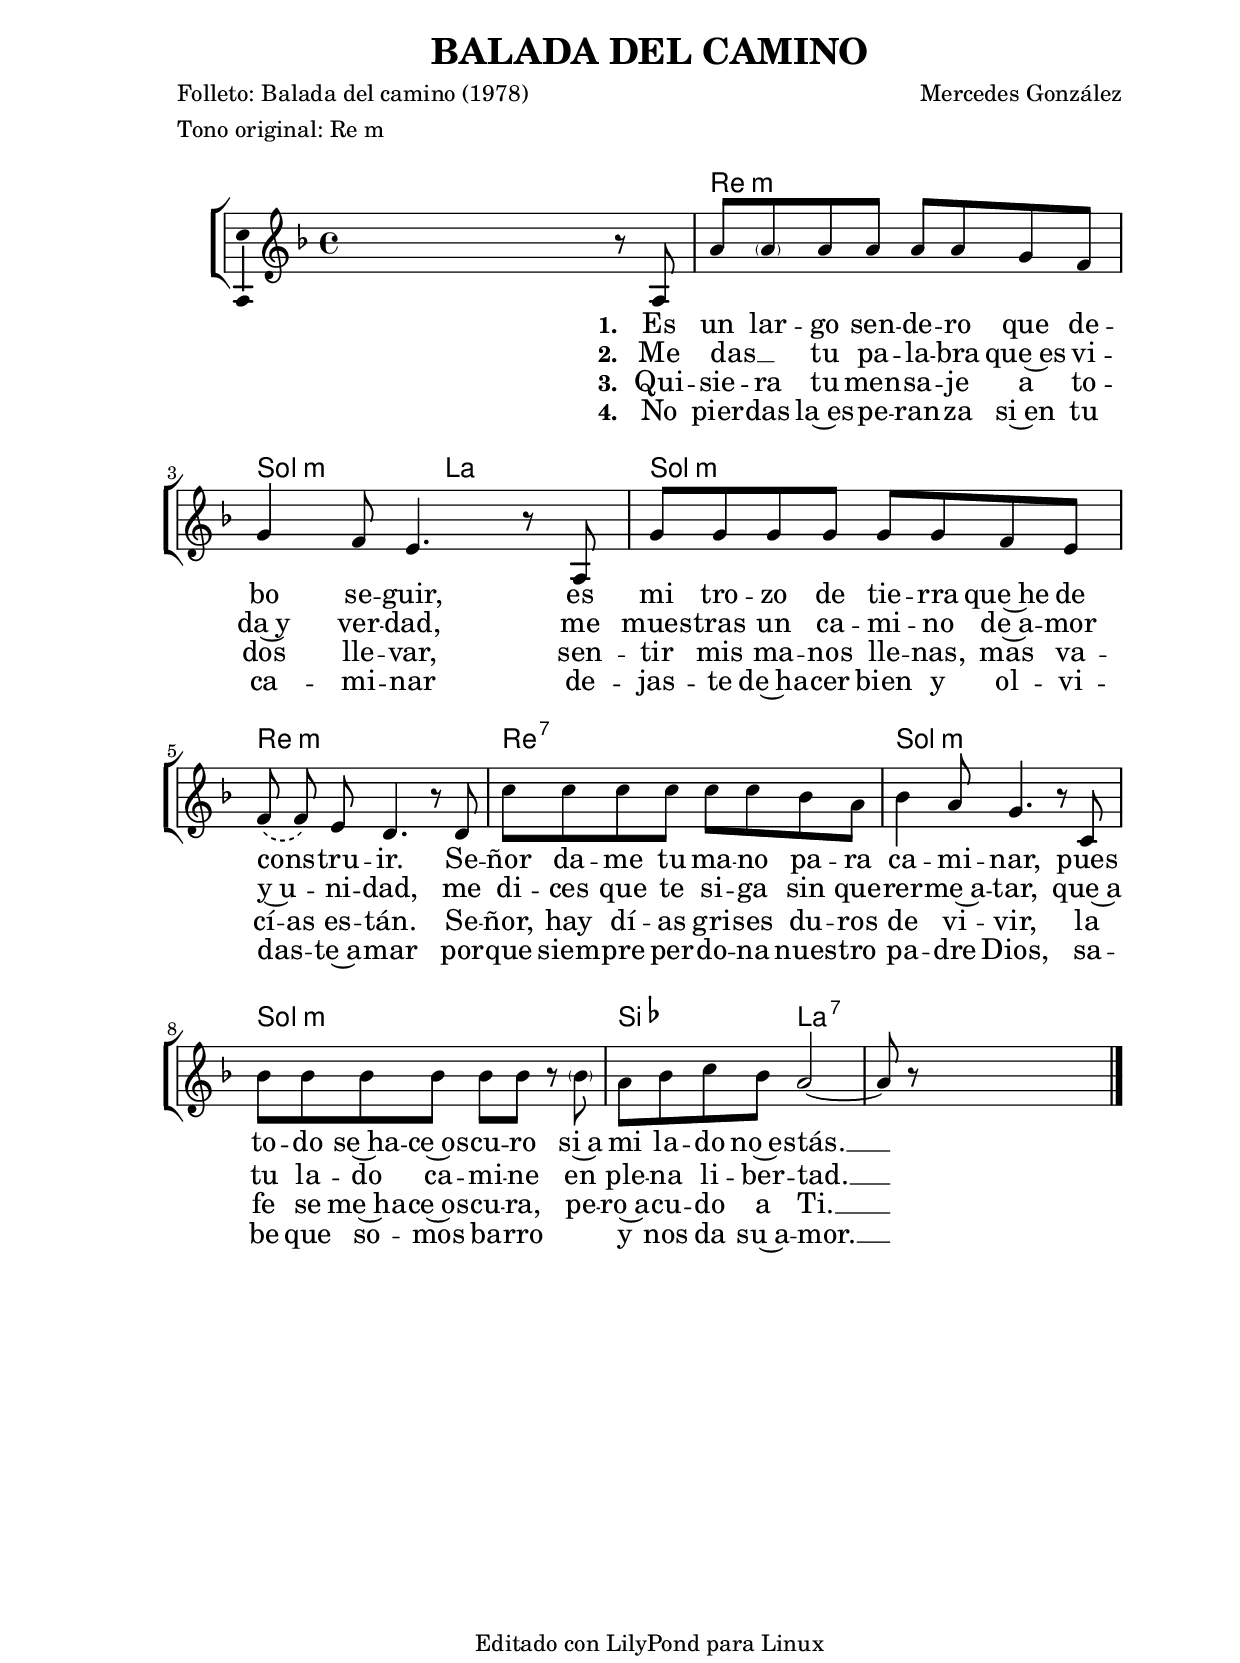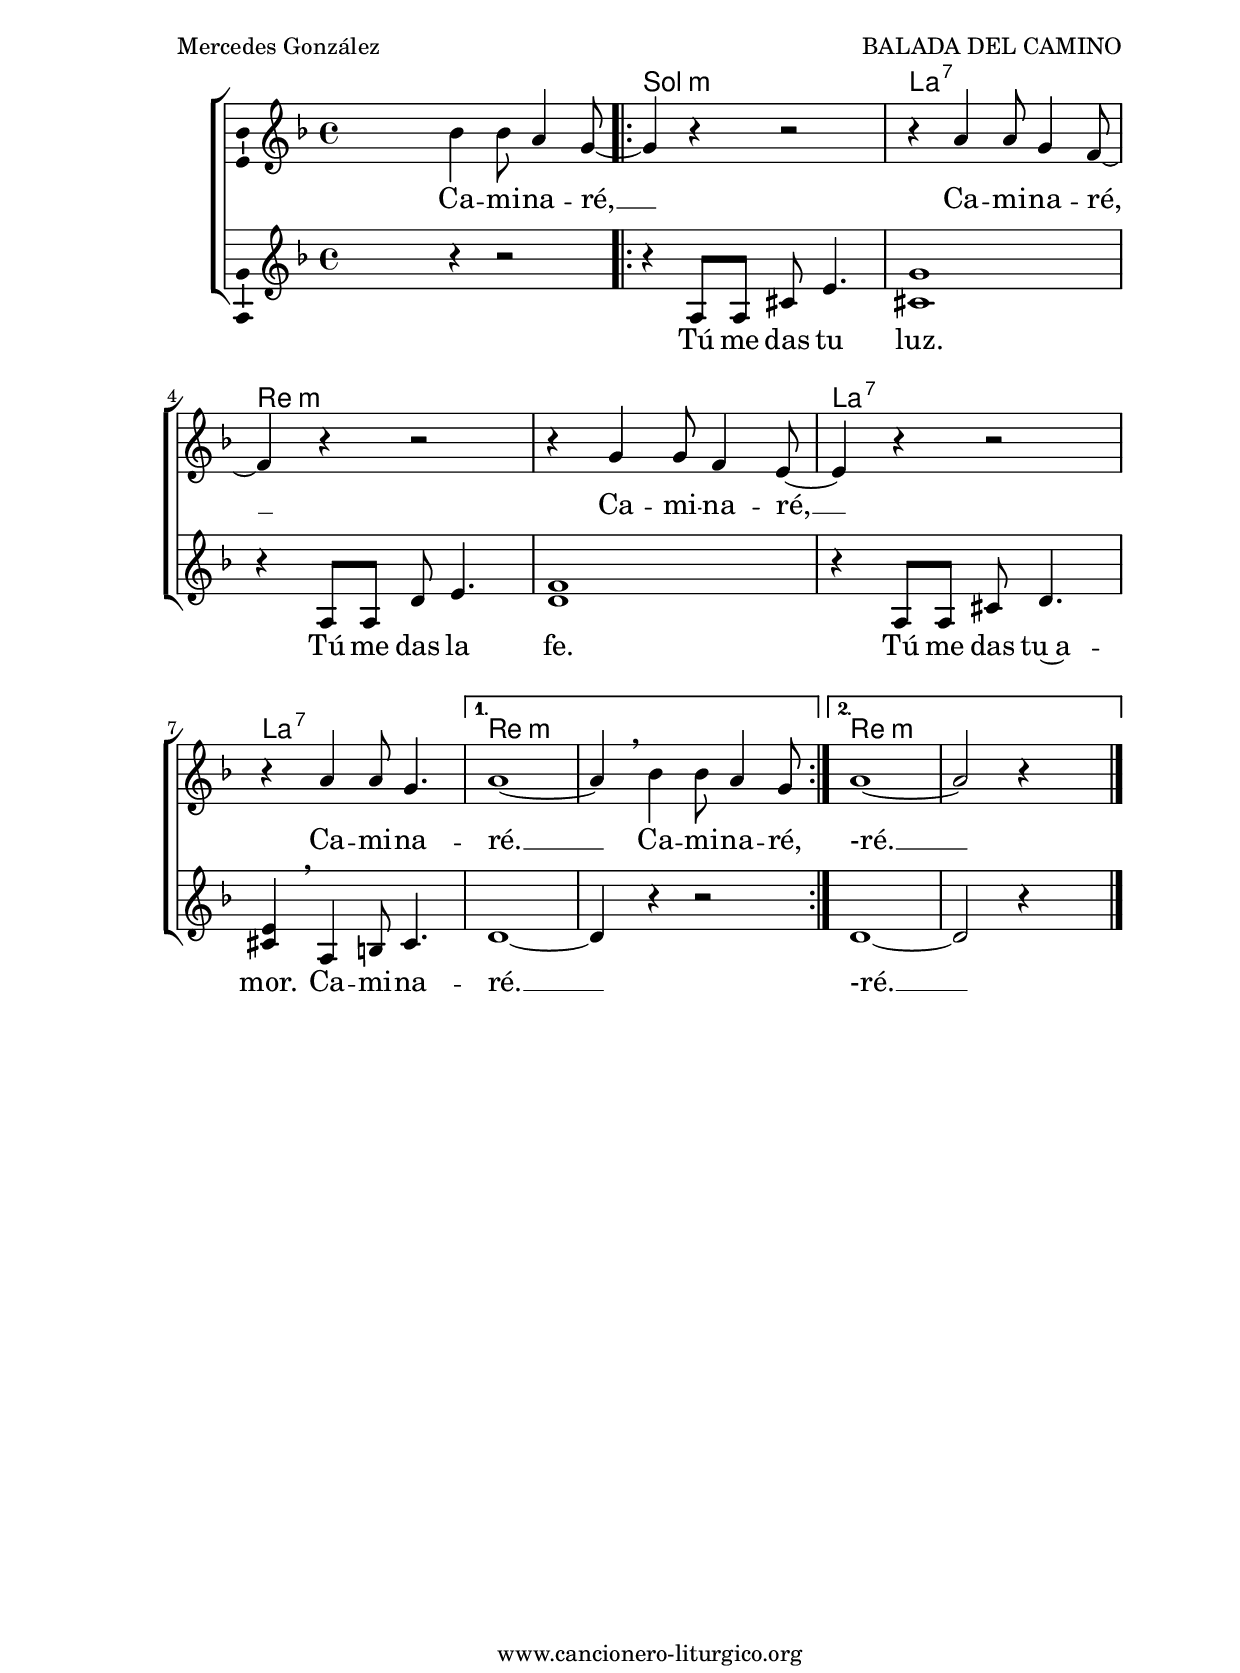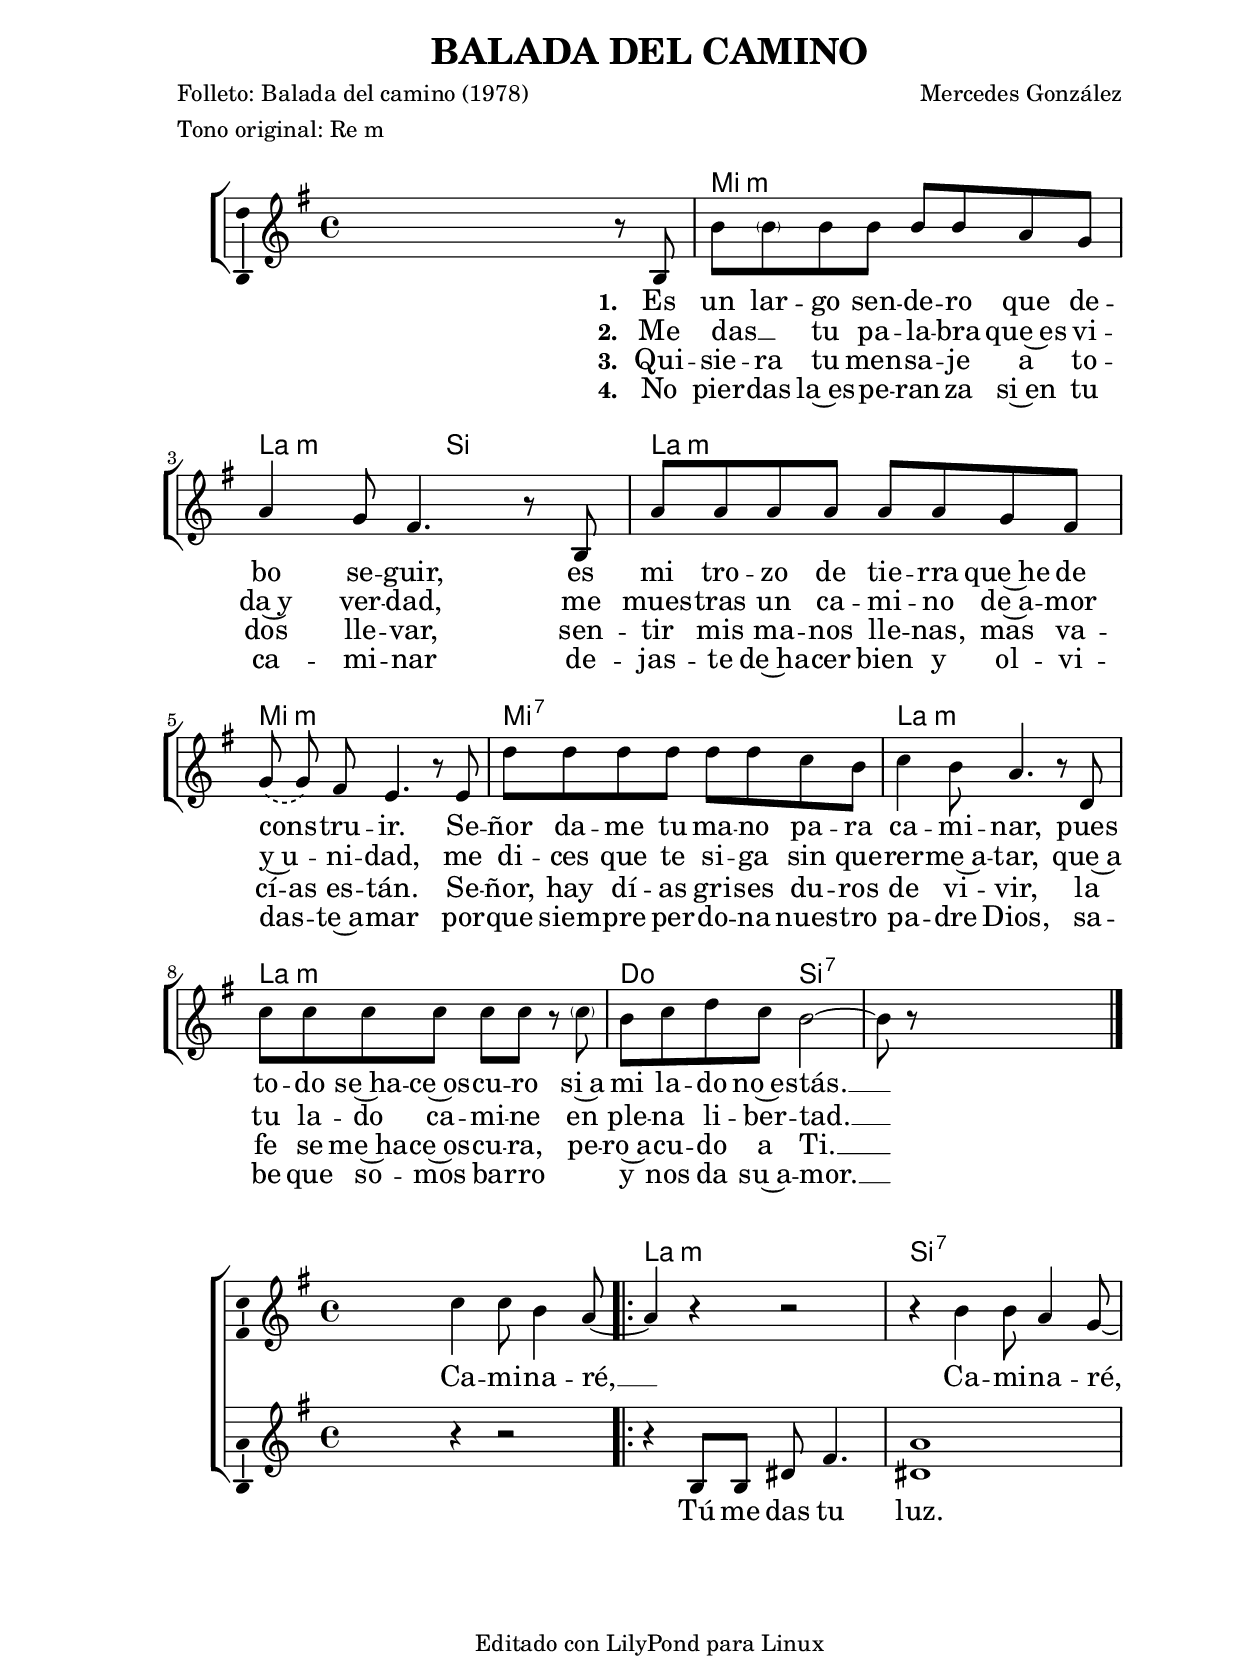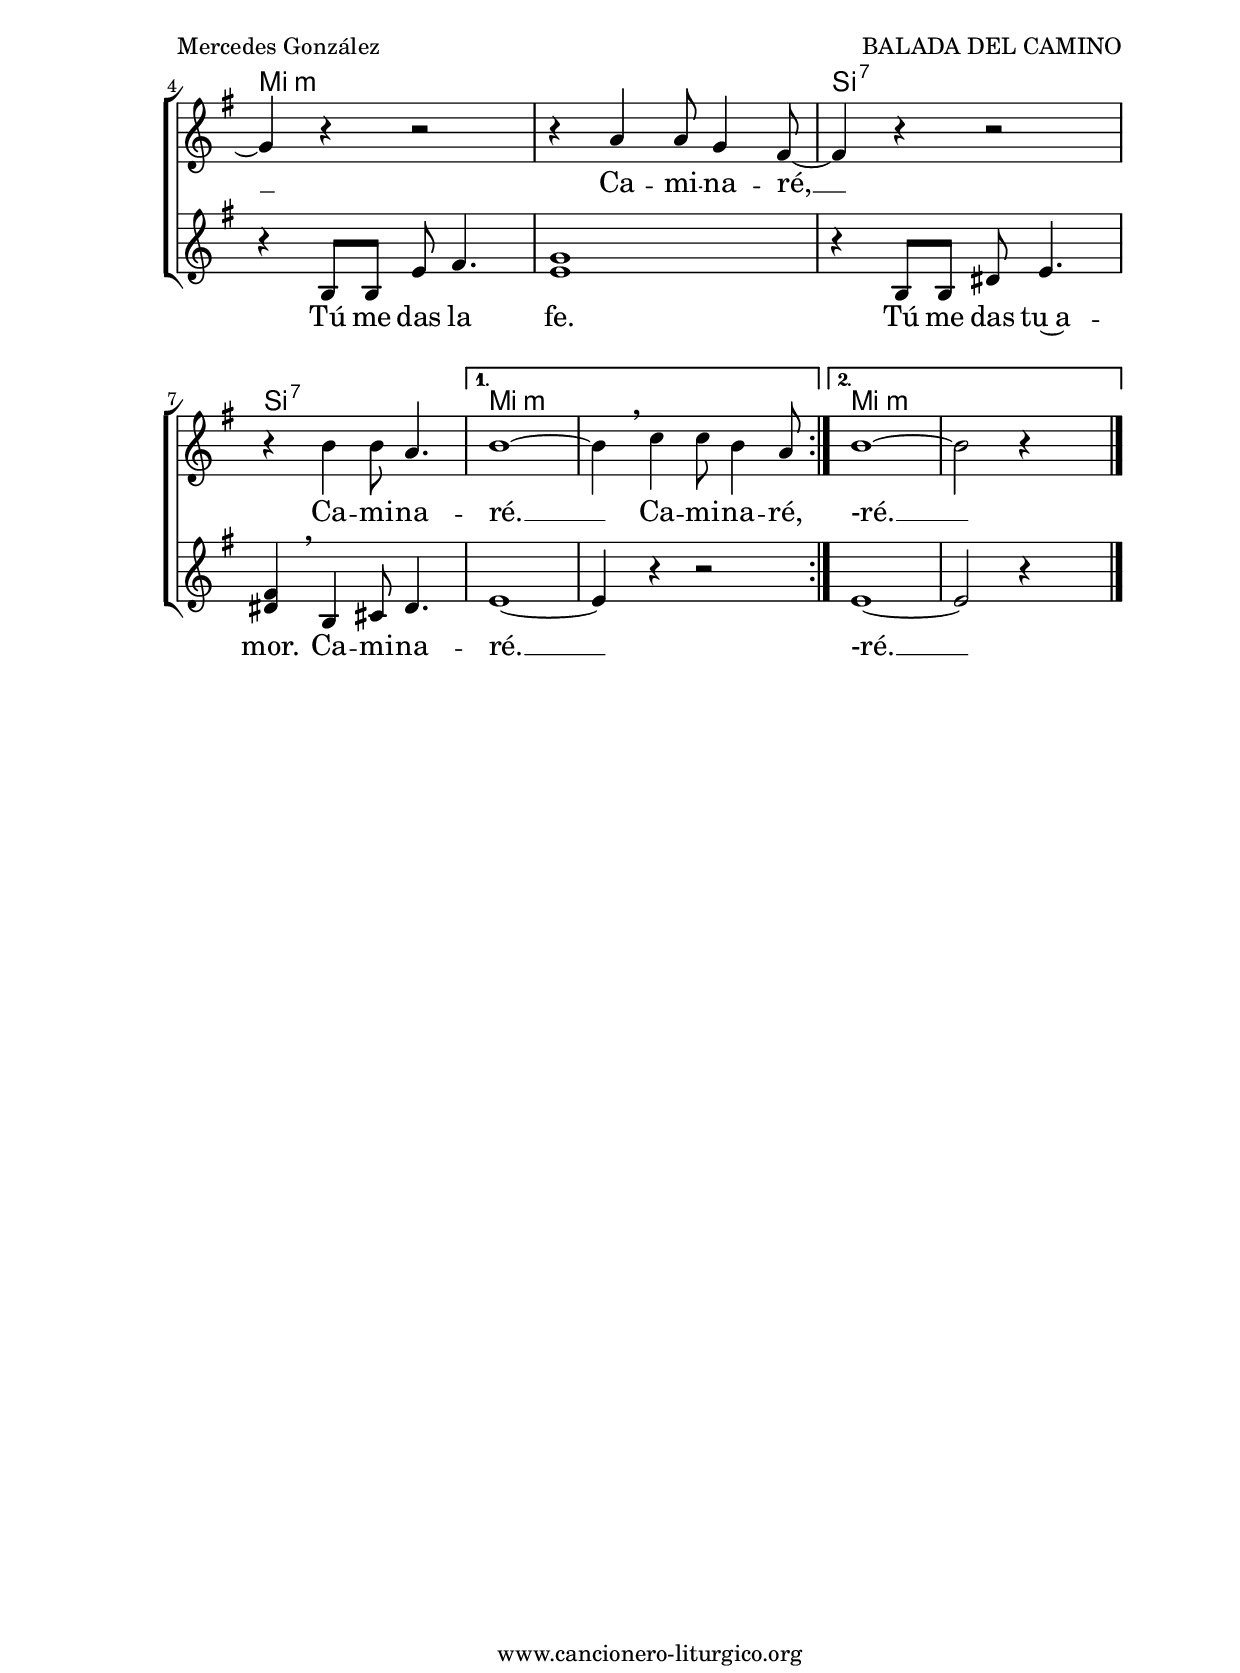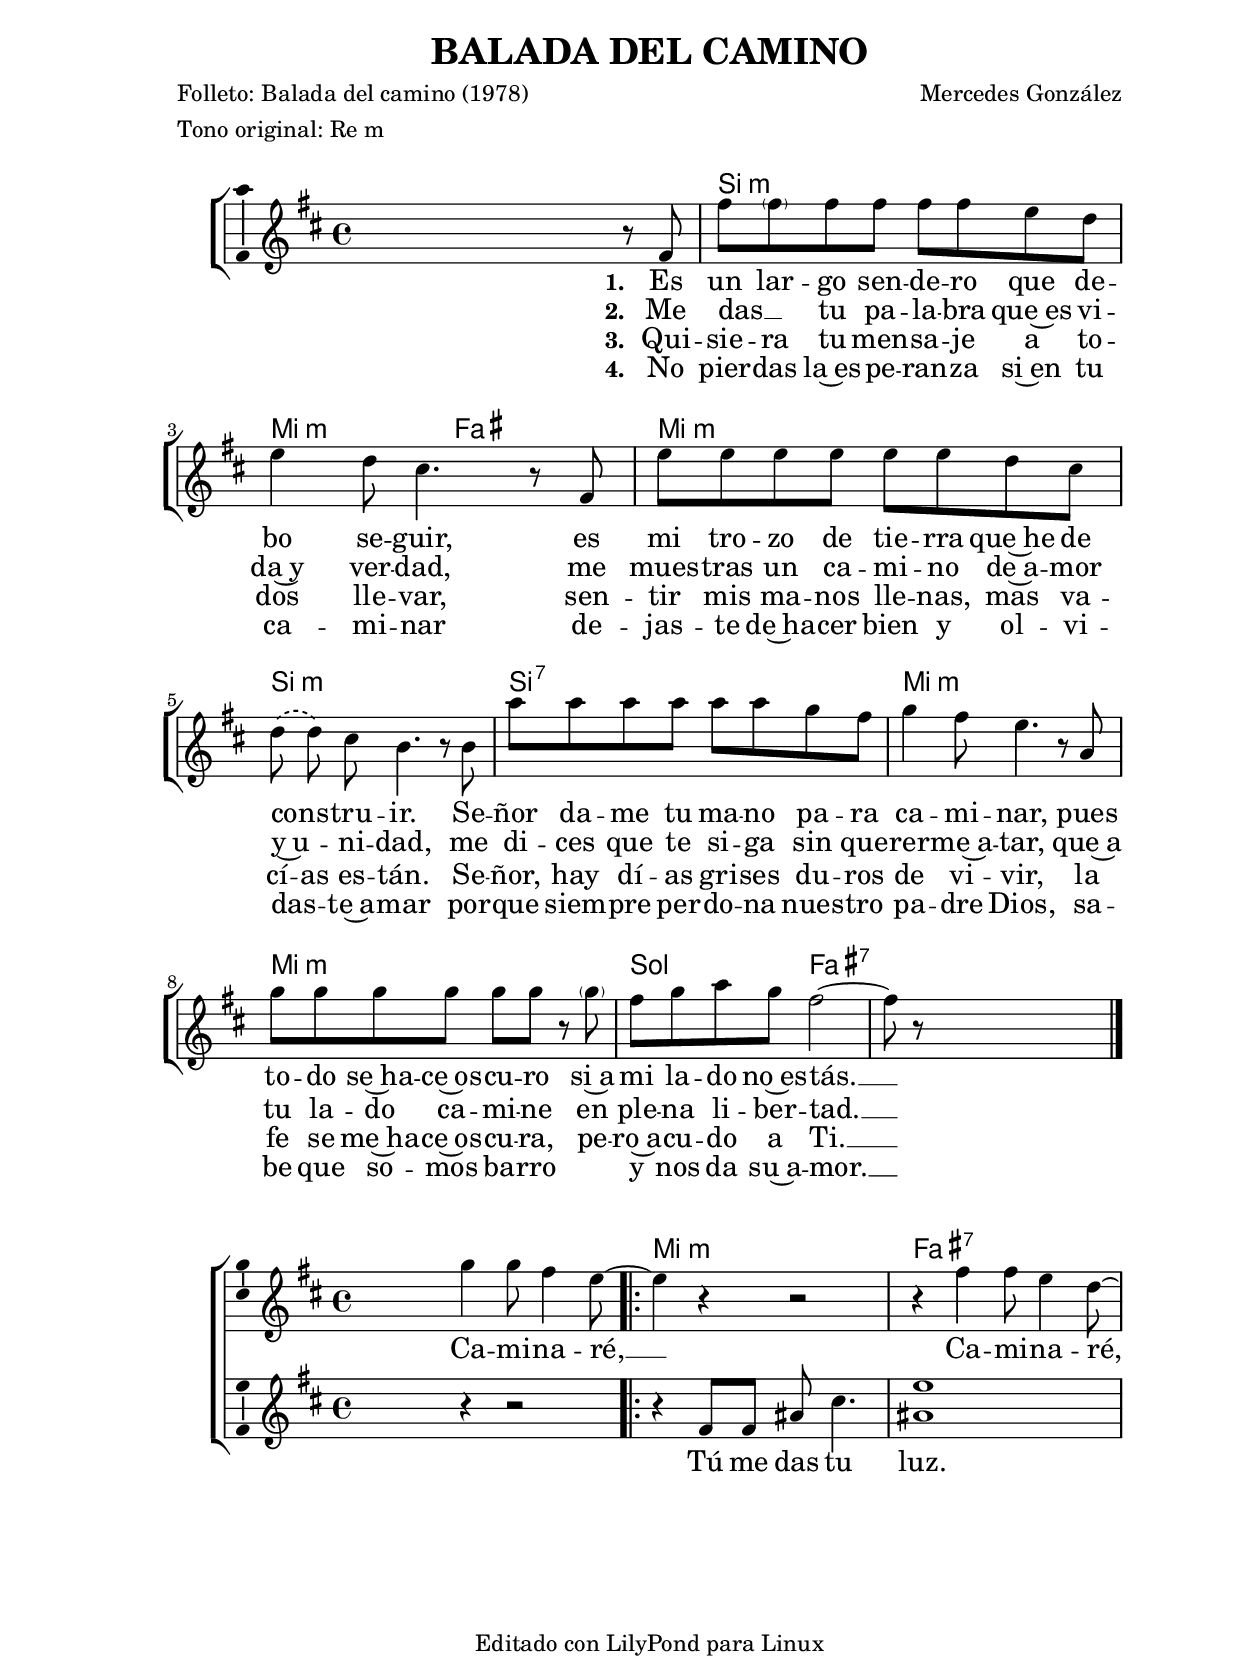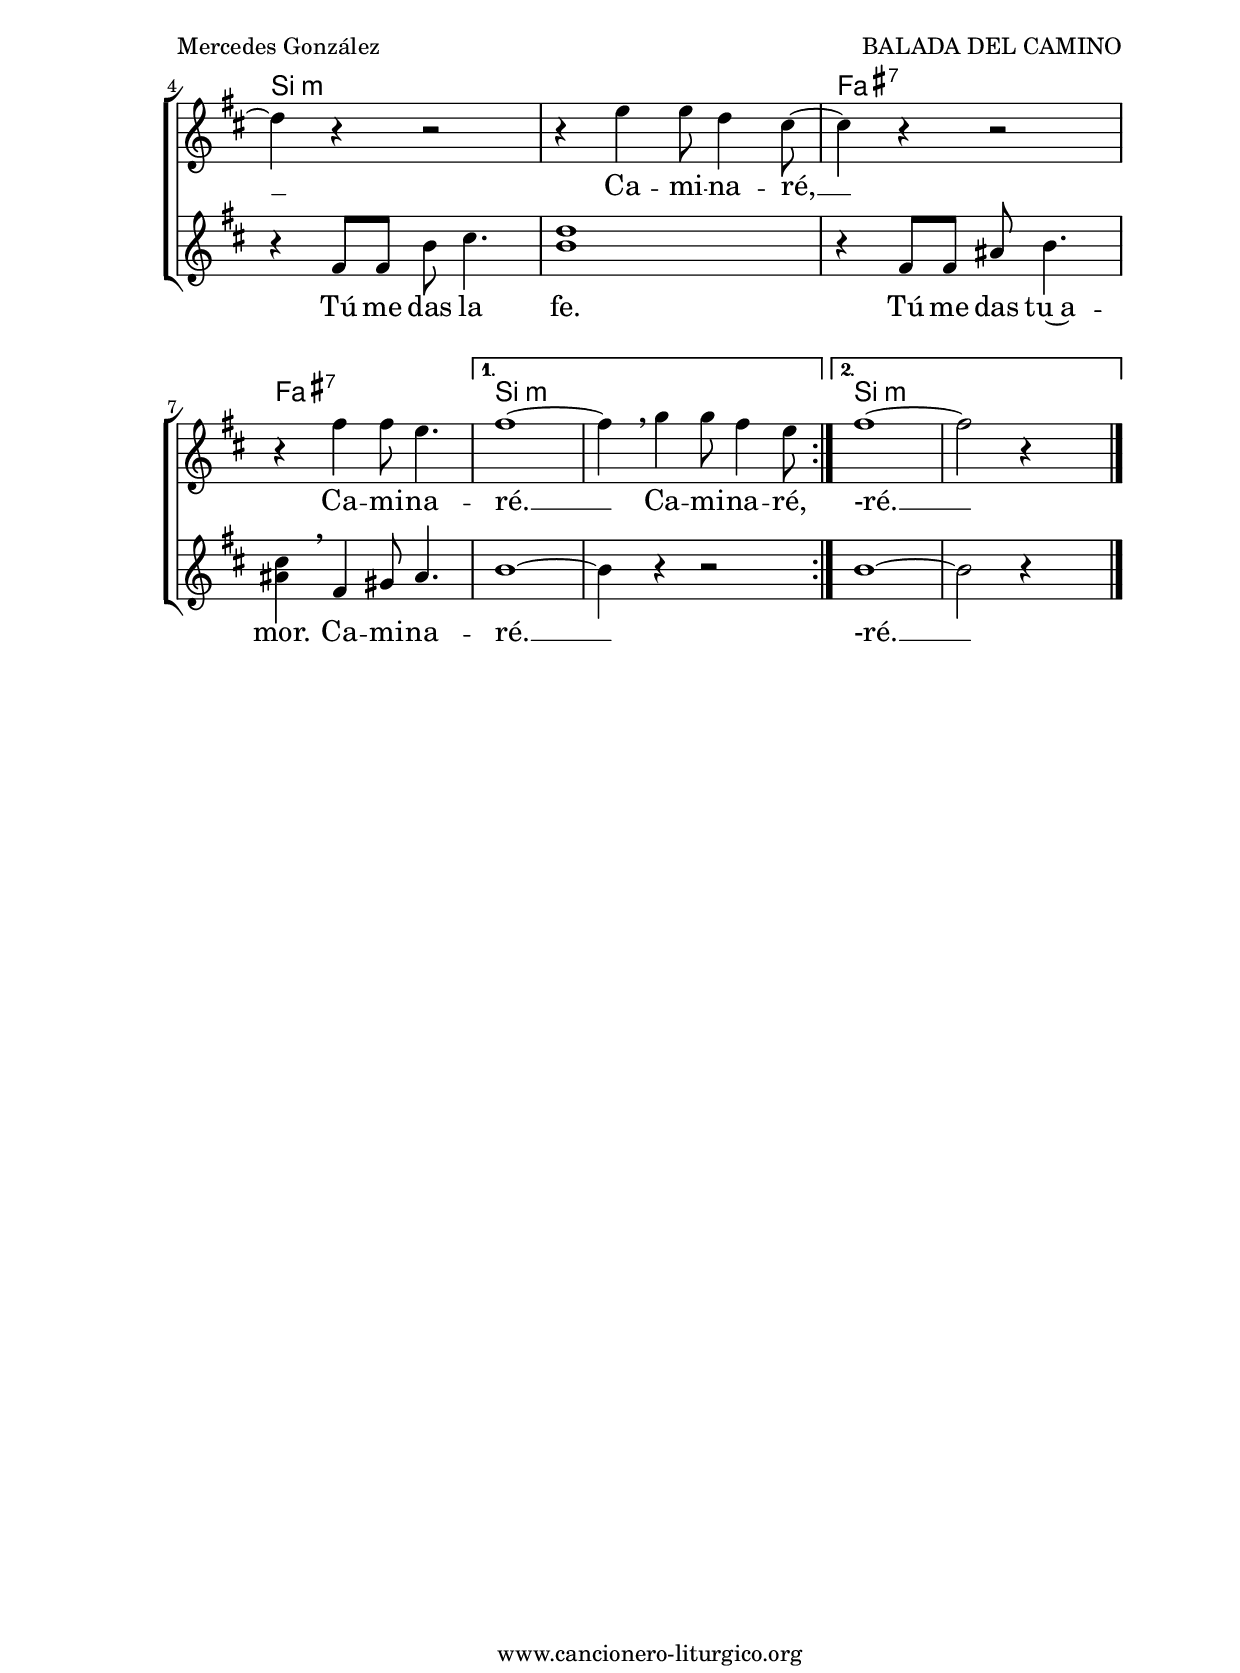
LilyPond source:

%
%para convertir .midi en .wav:
%timidity filename.midi -Ow -o finename.wav
%
%
%Para convertir de .wav a .mp3:
%lame -h -m j filename.wav
%
%
%para escuchar el midi:
%timidity nombrefichero.midi
%


%versión de lilypond para la que se ha escrito esta partitura:
\version "2.16.0"

	%Tamaño papel
	#(set-default-paper-size "a4")
	%Tamaño partitura
	#(set-global-staff-size 20)
	%No responde al pulsar sobre una nota
	#(ly:set-option 'point-and-click #f)

%parámetros del encabezamiento:
\header {
	title = "BALADA DEL CAMINO"
	subtitle = ""
	composer = "Mercedes González"
	poet = "Folleto: Balada del camino (1978)"
	meter = "Tono original: Re m"
	arranger = ""
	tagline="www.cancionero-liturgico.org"
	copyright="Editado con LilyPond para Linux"
	}

%parámetros asociados al papel:
\paper  {
	oddHeaderMarkup = \markup {\fill-line { \on-the-fly #not-first-page \fromproperty #'header:title \on-the-fly #not-first-page \fromproperty #'header:composer }}
	evenHeaderMarkup = \markup {\fill-line { \fromproperty #'header:composer \fromproperty #'header:title }}
	#(set-paper-size "a4")
	print-page-number = ##f
	first-page-number = 1
	print-first-page-number = ##f
%	head-separation = 3.0 \cm
	top-margin = 2.0 \cm
%%%	bottom-margin = 0.5\cm
	bottom-margin = 0.125\cm
	left-margin = 3.0 \cm
	line-width = 16.0 \cm 
	indent = 8\mm
	interscoreline = 2.\mm
	between-system-space = 15\mm
%	para que las partituras no llenen la hoja:
	ragged-bottom = ##t
%	idem para la última hoja:
	ragged-last-bottom = ##f
%	para que las partituras llenen el ancho del papel:
	ragged-last = ##f
	after-title-space = 2.5 \cm
%page-count=1
%system-count=8

	%Flexible Vertical Spacing
%	markup-markup-spacing =
%	#'((basic-distance . 15) (minimum-distance . 15) (padding . 3))
	markup-system-spacing =
	#'((basic-distance . 15) (minimum-distance . 15) (padding . 3))
	system-system-spacing =
	#'((basic-distance . 15) (minimum-distance . 15) (padding . 3))
	score-system-spacing =
	#'((basic-distance . 15) (minimum-distance . 15) (padding . 5))
%	top-system-spacing = % header
%	#'((basic-distance . 8) (minimum-distance . 0) (padding . 0))
%	top-markup-spacing =
%	#'((basic-distance . 20) (minimum-distance . 20) (padding . 0))
	last-bottom-spacing = % footer
	#'((basic-distance . 5) (minimum-distance . 5) (padding . 0))
%	score-markup-spacing =
%	#'((basic-distance . 16) (minimum-distance . 13) (padding . 0))

	}


%parámetros que afectan a toda la partitura:
global =  {
	%clave de sol (G):
	\clef G
	%armadura:
	\transpose a d
	\key a \minor
	\tempo 4=110
	\set Score.tempoHideNote = ##t
	}


acordes = {
	\italianChords
	\chordmode {
	\transpose a d
{

s1
a2:m s d:m e d:m s a:m s a:7 s d:m s d:m s f e:7 s s

	}
	}
}

acordesdos = {
	\italianChords
	\chordmode {
	\transpose a d
{

s1
\repeat volta 2 {
d1:m e:7 a:m a:m e:7 e:7
}
\alternative{
{
a1:m a:m
}
{
a1:m s
}
}
	}
	}
}

melodia = 

	\transpose a d
{
	\relative c'{
	\time 4/4

\phrasingSlurDashed

s2 s4 r8 e8
e'8 \parenthesize e e e e e d c
d4 c8 b4. r8 e,8
d'8 d d d d d c b
c8 \(c\) \noBeam b8 a4. r8 a8
g'8 g g g g g f e
f4 e8 d4. r8 g,8
f'8 f f f f f r8 \parenthesize f8
e8 f g f8 e2~
e8 r8 s4 s2

\bar "|."
	}
	}


melodiados = 

	\transpose a d
{
	\relative c''{
	\time 4/4

\phrasingSlurDashed

s4 f4 f8 e4 d8~
\repeat volta 2 {
d4 r4 r2
r4 e4 e8 d4 c8~
c4 r4 r2
r4 d4 d8 c4 b8~
b4 r4 r2
r4 e4 e8 d4.
}
\alternative{
{
e1~
e4 \breathe f4 f8 e4 d8
}
{
e1~
e2 r4 s4
}
}

\bar "|."
	}
	}

melodiatres = 

	\transpose a d
{
	\relative c'{
	\time 4/4

\phrasingSlurDashed

%%%\clef "G_8"

s4 r4 r2
\repeat volta 2 {
r4 e8 e gis b4.
<<d1 gis,>>
r4 e8 e a b4.
<<c1 a>>
r4 e8 e gis a4.
<<b4 gis>> \breathe e4 fis8 gis4.
}
\alternative{
{
a1~
a4 r4 r2
}
{
a1~
a2 r4 s4
}
}

\bar "|."
	}
	}


texto = \lyricmode {

\set stanza =#"1. " Es un lar -- go sen -- de -- ro que de -- bo se -- guir,
es mi tro -- zo de tie -- rra que~he de cons -- _ tru -- ir.
Se -- ñor da -- me tu ma -- no pa -- ra ca -- mi -- nar,
pues to -- do se~ha -- ce~os -- cu -- ro si~a mi la -- do no~es -- tás. __

	}

textodos = \lyricmode {

\set stanza =#"2. " Me das __ _ tu pa -- la -- bra que~es vi -- da~y ver -- dad,
me mues -- tras un ca -- mi -- no de~a -- mor y~u -- _ ni -- dad,
me di -- ces que te si -- ga sin que -- rer -- me~a -- tar,
que~a tu la -- do ca -- mi -- ne en ple -- na li -- ber -- tad. __ ""

	}

textotres = \lyricmode {

\set stanza =#"3. " Qui -- sie -- ra tu men -- sa -- je a to -- dos lle -- var,
sen -- tir mis ma -- nos lle -- nas, mas va -- cí -- as es -- tán.
Se -- ñor, hay dí -- as gri -- ses du -- ros de vi -- vir,
la fe se me~ha -- ce~os -- cu -- ra, pe -- ro~a -- cu -- do a Ti. __ ""

	}

textocuatro = \lyricmode {

\set stanza =#"4. " No pier -- das la~es -- pe -- ran -- za si~en tu ca -- mi -- nar
de -- jas -- te de~ha -- cer bien y ol -- vi -- das -- _ te~a -- mar
por -- que siem -- pre per -- do -- na nues -- tro pa -- dre Dios,
sa -- be que so -- mos ba -- rro "" y nos da su~a -- mor. __

	}

textoest = \lyricmode {

Ca -- mi -- na -- ré, __
Ca -- mi -- na -- ré, __
Ca -- mi -- na -- ré, __
Ca -- mi -- na -- ré. __
Ca -- mi -- na -- ré,
-ré. __

	}

textoestt = \lyricmode {

Tú me das tu luz.
Tú me das la fe.
Tú me das tu~a -- mor.
Ca -- mi -- na -- ré. __
-ré. __

	}


acordesStaff = \context ChordNames = acordesStaff <<
	\set chordChanges = ##t
	\acordes
	>>

acordesdosStaff = \context ChordNames = acordesdosStaff <<
	\set chordChanges = ##t
	\acordesdos
	>>

vozStaff = \context Voice = vozStaff
\with {\consists "Ambitus_engraver"}
<<
%	\set Staff.instrumentName = ""
%	\set Staff.shortInstrumentName = ""
%	\set Staff.midiInstrument = #"clarinet"
%	\set Staff.midiInstrument = #"cello"
%	\set Staff.midiInstrument = #"flute"
	\set Staff.midiInstrument = #"electric guitar (jazz)"
%	\set Staff.midiInstrument = #"english horn"
%	\set Staff.midiInstrument = #"violin"
%	\set Staff.midiInstrument = #"glockenspiel"
	\set Staff.midiMinimumVolume = #0.7
	\set Staff.midiMaximumVolume = #0.9
	\global
	\melodia
	>>

vozdosStaff = \context Voice = vozdosStaff
\with {\consists "Ambitus_engraver"}
<<
%	\set Staff.instrumentName = ""
%	\set Staff.shortInstrumentName = ""
%	\set Staff.midiInstrument = #"clarinet"
%	\set Staff.midiInstrument = #"cello"
%	\set Staff.midiInstrument = #"flute"
	\set Staff.midiInstrument = #"electric guitar (jazz)"
%	\set Staff.midiInstrument = #"english horn"
%	\set Staff.midiInstrument = #"violin"
%	\set Staff.midiInstrument = #"glockenspiel"
	\set Staff.midiMinimumVolume = #0.7
	\set Staff.midiMaximumVolume = #0.9
	\global
	\melodiados
	>>

voztresStaff = \context Voice = voztresStaff
\with {\consists "Ambitus_engraver"}
<<
%	\set Staff.instrumentName = ""
%	\set Staff.shortInstrumentName = ""
%	\set Staff.midiInstrument = #"clarinet"
%	\set Staff.midiInstrument = #"cello"
%	\set Staff.midiInstrument = #"flute"
	\set Staff.midiInstrument = #"electric guitar (jazz)"
%	\set Staff.midiInstrument = #"english horn"
%	\set Staff.midiInstrument = #"violin"
%	\set Staff.midiInstrument = #"glockenspiel"
	\set Staff.midiMinimumVolume = #0.7
	\set Staff.midiMaximumVolume = #0.9
	\global
	\melodiatres
	>>

textoStaff = \context Lyrics = textoStaff <<
	\lyricsto vozStaff \texto
	>>

textodosStaff = \context Lyrics = textodosStaff <<
	\lyricsto vozStaff \textodos
	>>

textotresStaff = \context Lyrics = textotresStaff <<
	\lyricsto vozStaff \textotres
	>>

textocuatroStaff = \context Lyrics = textocuatroStaff <<
	\lyricsto vozStaff \textocuatro
	>>

textoestStaff = \context Lyrics = textoestStaff <<
	\lyricsto vozdosStaff \textoest
	>>

textoesttStaff = \context Lyrics = textoesttStaff <<
	\lyricsto voztresStaff \textoestt
	>>

\book {
	\score {
		\context ChoirStaff {
			\override StaffGroup.SystemStartBracket #'collapse-height = #1
			\override Score.SystemStartBar #'collapse-height = #1
			<<
			\acordesStaff
			\vozStaff
			\textoStaff
			\textodosStaff
			\textotresStaff
			\textocuatroStaff
			>>
			}
		\layout {
	    		\context {
				\Lyrics
				\override LyricText #'font-size = #2
				}
	   		 \context {
				\Score
				\override StaffSymbol #'staff-space = #(magstep +3)
				}
			}
		}
	\score {
		\context ChoirStaff {
%			\override StaffGroup.SystemStartBracket #'collapse-height = #1
%			\override Score.SystemStartBar #'collapse-height = #1
			<<
			\acordesdosStaff
			\vozdosStaff
			\textoestStaff
			\voztresStaff
			\textoesttStaff
			>>
			}
		\layout {
	    		\context {
				\Lyrics
				\override LyricText #'font-size = #2
				}
	   		 \context {
				\Score
				\override StaffSymbol #'staff-space = #(magstep +3)
				}
			}
		}
	\score {
		\unfoldRepeats
		\context ChoirStaff {
			<<
			\acordesStaff
			\vozStaff
			>>
			<<
			\acordesdosStaff
			\vozdosStaff
			\voztresStaff
			>>
			}
		\midi {
	  		\context {
	  			\Score
				tempoWholesPerMinute = #(ly:make-moment 70 4)
				}
			}
		}
	}



#(define output-suffix "C")
\book {
	\score {
		\context ChoirStaff {
			\override StaffGroup.SystemStartBracket #'collapse-height = #1
			\override Score.SystemStartBar #'collapse-height = #1
\transpose c d
			<<
			\acordesStaff
			\vozStaff
			\textoStaff
			\textodosStaff
			\textotresStaff
			\textocuatroStaff
			>>
			}
		\layout {
	    		\context {
				\Lyrics
				\override LyricText #'font-size = #2
				}
	   		 \context {
				\Score
				\override StaffSymbol #'staff-space = #(magstep +3)
				}
			}
		}
	\score {
		\context ChoirStaff {
%			\override StaffGroup.SystemStartBracket #'collapse-height = #1
%			\override Score.SystemStartBar #'collapse-height = #1
\transpose c d
			<<
			\acordesdosStaff
			\vozdosStaff
			\textoestStaff
			\voztresStaff
			\textoesttStaff
			>>
			}
		\layout {
	    		\context {
				\Lyrics
				\override LyricText #'font-size = #2
				}
	   		 \context {
				\Score
				\override StaffSymbol #'staff-space = #(magstep +3)
				}
			}
		}
	}

#(define output-suffix "S")
\book {
	\score {
		\context ChoirStaff {
			\override StaffGroup.SystemStartBracket #'collapse-height = #1
			\override Score.SystemStartBar #'collapse-height = #1
\transpose c a
			<<
			\acordesStaff
			\vozStaff
			\textoStaff
			\textodosStaff
			\textotresStaff
			\textocuatroStaff
			>>
			}
		\layout {
	    		\context {
				\Lyrics
				\override LyricText #'font-size = #2
				}
	   		 \context {
				\Score
				\override StaffSymbol #'staff-space = #(magstep +3)
				}
			}
		}
	\score {
		\context ChoirStaff {
%			\override StaffGroup.SystemStartBracket #'collapse-height = #1
%			\override Score.SystemStartBar #'collapse-height = #1
\transpose c a
			<<
			\acordesdosStaff
			\vozdosStaff
			\textoestStaff
			\voztresStaff
			\textoesttStaff
			>>
			}
		\layout {
	    		\context {
				\Lyrics
				\override LyricText #'font-size = #2
				}
	   		 \context {
				\Score
				\override StaffSymbol #'staff-space = #(magstep +3)
				}
			}
		}
	}


